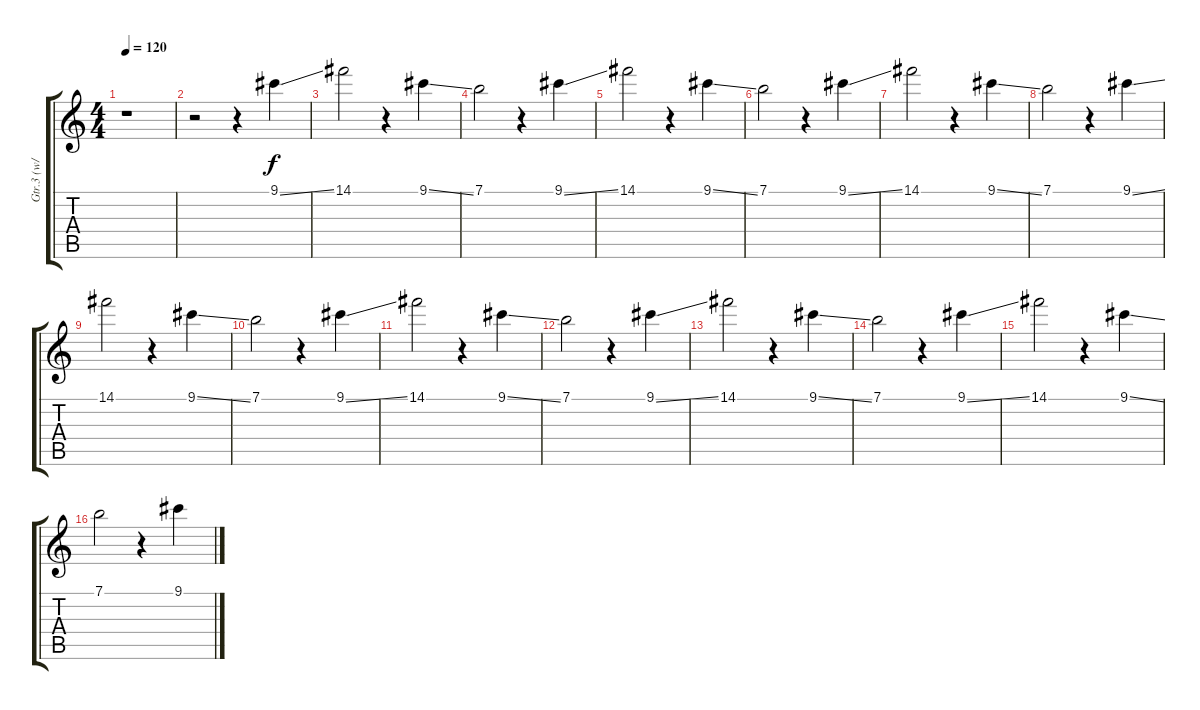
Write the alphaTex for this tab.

\track ("Gtr.3 (w/ slide)" "Gtr.3 (w/ ") {instrument electricguitarjazz}
\staff {score tabs}
\tuning (E4 B3 G3 D3 A2 E2) {hide}
\ts (4 4)
\tempo 120
\clef g2
\ks c
r.1{dy f} |
r.2 r.4 9.1{ss}.4 |
14.1.2 r.4 9.1{ss}.4 |
7.1.2 r.4 9.1{ss}.4 |
14.1.2 r.4 9.1{ss}.4 |
7.1.2 r.4 9.1{ss}.4 |
14.1.2 r.4 9.1{ss}.4 |
7.1.2 r.4 9.1{ss}.4 |
14.1.2 r.4 9.1{ss}.4 |
7.1.2 r.4 9.1{ss}.4 |
14.1.2 r.4 9.1{ss}.4 |
7.1.2 r.4 9.1{ss}.4 |
14.1.2 r.4 9.1{ss}.4 |
7.1.2 r.4 9.1{ss}.4 |
14.1.2 r.4 9.1{ss}.4 |
7.1.2 r.4 9.1{ss}.4
